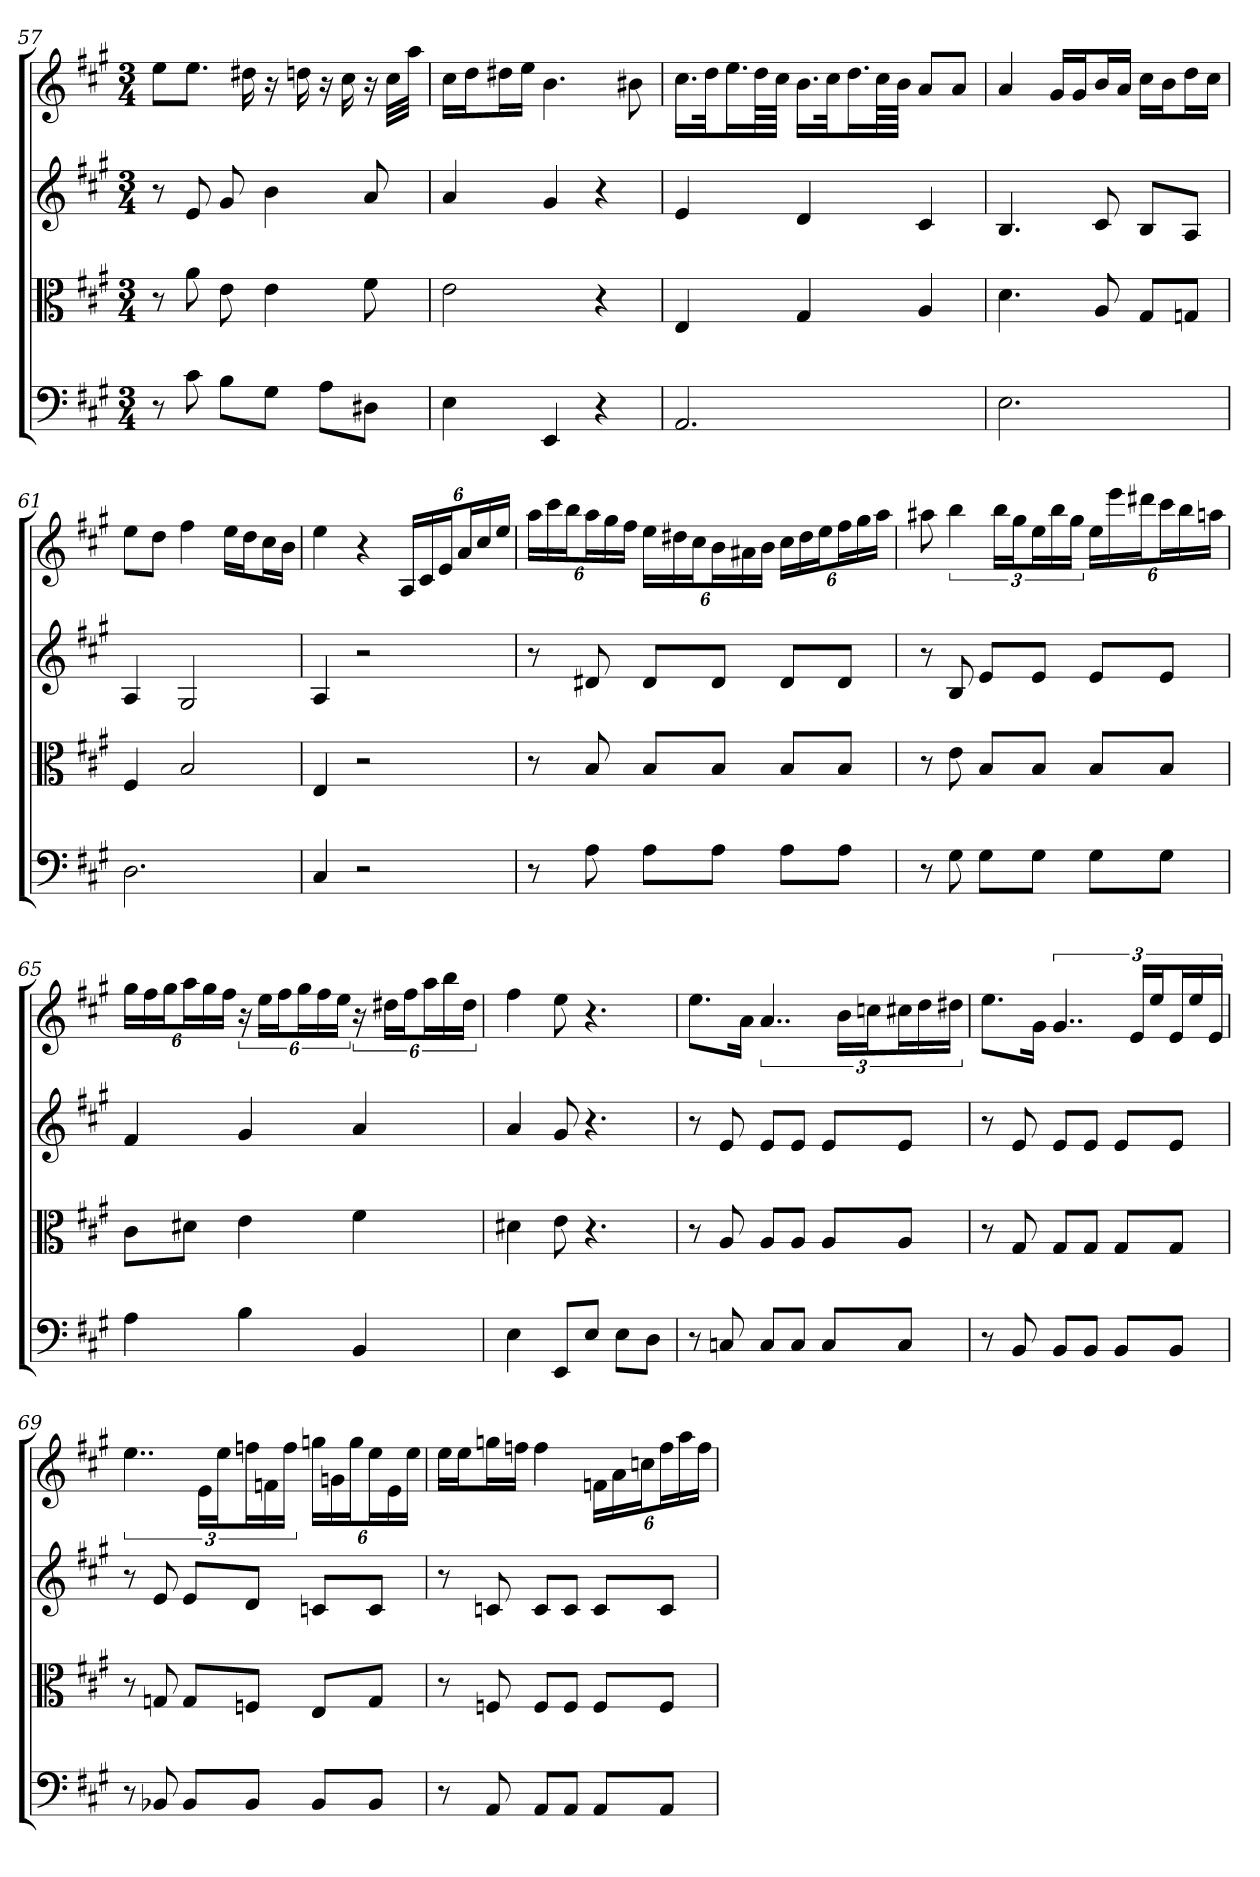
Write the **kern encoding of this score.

**kern	**kern	**kern	**kern
*part4	*part3	*part2	*part1
*staff4	*staff3	*staff2	*staff1
*clefF4	*clefC3	*	*
*k[f#c#g#]	*k[f#c#g#]	*k[f#c#g#]	*k[f#c#g#]
*A:	*A:	*A:	*A:
*M3/4	*M3/4	*M3/4	*M3/4
=57	=57	=57	=57
8r	8r	8r	8eeL
8c#	8a	8e	8.eeJ
8B\L	8e	8g#	.
.	.	.	16dd#X
8G#\J	4e	4b	16r
.	.	.	16ddn
8A\L	.	.	16r
.	.	.	16cc#
8D#X\J	8f#	8a	16r
.	.	.	32cc#LLL
.	.	.	32aaJJJ
=58	=58	=58	=58
4E	2e	4a	16cc#LL
.	.	.	16ddJ
.	.	.	16dd#XL
.	.	.	16eeJJ
4EE	.	4g#	4.b
4r	4r	4r	.
.	.	.	8b#X
=59	=59	=59	=59
2.AA	4E	4e	16.cc#LL
.	.	.	32ddJk
.	.	.	16.eeL
.	.	.	64ddLL
.	.	.	64cc#JJJJ
.	4G#	4d	16.bLL
.	.	.	32cc#Jk
.	.	.	16.ddL
.	.	.	64cc#LL
.	.	.	64bJJJJ
.	4A	4c#	8aL
.	.	.	8aJ
=60	=60	=60	=60
2.E	4.d	4.B	4a
.	.	.	16g#LL
.	.	.	16g#J
.	8A	8c#	16bL
.	.	.	16aJJ
.	8G#/L	8BL	16cc#LL
.	.	.	16bJ
.	8Gn/J	8AJ	16ddL
.	.	.	16cc#JJ
=61	=61	=61	=61
2.D	4F#	4A	8eeL
.	.	.	8ddJ
.	2B	2G#	4ff#
.	.	.	16eeLL
.	.	.	16ddJ
.	.	.	16cc#L
.	.	.	16bJJ
=62	=62	=62	=62
4C#	4E	4A	4ee
2r	2r	2r	4r
.	.	.	24ALL
.	.	.	24c#
.	.	.	24eJ
.	.	.	24aL
.	.	.	24cc#
.	.	.	24eeJJ
=63	=63	=63	=63
8r	8r	8r	24aaLL
.	.	.	24ccc#
.	.	.	24bbJ
8A	8B	8d#X	24aaL
.	.	.	24gg#
.	.	.	24ff#JJ
8A\L	8B/L	8d#L	24eeLL
.	.	.	24dd#X
.	.	.	24cc#J
8A\J	8B/J	8d#J	24bL
.	.	.	24a#X
.	.	.	24bJJ
8A\L	8B/L	8d#L	24cc#LL
.	.	.	24dd#
.	.	.	24eeJ
8A\J	8B/J	8d#J	24ff#L
.	.	.	24gg#
.	.	.	24aaJJ
=64	=64	=64	=64
8r	8r	8r	8aa#X
8G#	8e	8B	6bb
8G#\L	8B/L	8eL	.
.	.	.	24bbLL
.	.	.	24gg#J
8G#\J	8B/J	8eJ	24eeL
.	.	.	24bb
.	.	.	24gg#JJ
8G#\L	8B/L	8eL	24eeLL
.	.	.	24eee
.	.	.	24ddd#XJ
8G#\J	8B/J	8eJ	24ccc#L
.	.	.	24bb
.	.	.	24aanJJ
=65	=65	=65	=65
4A	8c#\L	4f#	24gg#LL
.	.	.	24ff#
.	.	.	24gg#J
.	8d#X\J	.	24aaL
.	.	.	24gg#
.	.	.	24ff#JJ
4B	4e	4g#	24r
.	.	.	24eeLL
.	.	.	24ff#J
.	.	.	24gg#L
.	.	.	24ff#
.	.	.	24eeJJ
4BB	4f#	4a	24r
.	.	.	24dd#XLL
.	.	.	24ff#J
.	.	.	24aaL
.	.	.	24bb
.	.	.	24dd#JJ
=66	=66	=66	=66
4E	4d#X	4a	4ff#
8EE/L	8e	8g#	8ee
8E/J	4.r	4.r	4.r
8E\L	.	.	.
8D\J	.	.	.
=67	=67	=67	=67
8r	8r	8r	8.eeL
8Cn	8A	8e	.
.	.	.	16aJk
8C/L	8A/L	8eL	6..a
8C/J	8A/J	8eJ	.
8C/L	8A/L	8eL	.
.	.	.	24bLL
.	.	.	24ccnJ
8C/J	8A/J	8eJ	24cc#XL
.	.	.	24dd
.	.	.	24dd#XJJ
=68	=68	=68	=68
8r	8r	8r	8.eeL
8BB	8G#	8e	.
.	.	.	16g#Jk
8BB/L	8G#/L	8eL	6..g#
8BB/J	8G#/J	8eJ	.
8BB/L	8G#/L	8eL	.
.	.	.	24eLL
.	.	.	24eeJ
8BB/J	8G#/J	8eJ	24eL
.	.	.	24ee
.	.	.	24eJJ
=69	=69	=69	=69
8r	8r	8r	6..ee
8BB-X	8Gn	8e	.
8BB-/L	8G/L	8eL	.
.	.	.	24eLL
.	.	.	24eeJ
8BB-/J	8Fn/J	8dJ	24ffnL
.	.	.	24fn
.	.	.	24ffJJ
8BB-/L	8E/L	8cnL	24ggnLL
.	.	.	24gn
.	.	.	24ggJ
8BB-/J	8G/J	8cJ	24eeL
.	.	.	24e
.	.	.	24eeJJ
=70	=70	=70	=70
8r	8r	8r	16eeLL
.	.	.	16eeJ
8AA	8Fn	8cn	16ggnL
.	.	.	16ffnJJ
8AA/L	8F/L	8cL	4ff
8AA/J	8F/J	8cJ	.
8AA/L	8F/L	8cL	24fnLL
.	.	.	24a
.	.	.	24ccnJ
8AA/J	8F/J	8cJ	24ffL
.	.	.	24aa
.	.	.	24ffJJ
=	=	=	=
*-	*-	*-	*-
